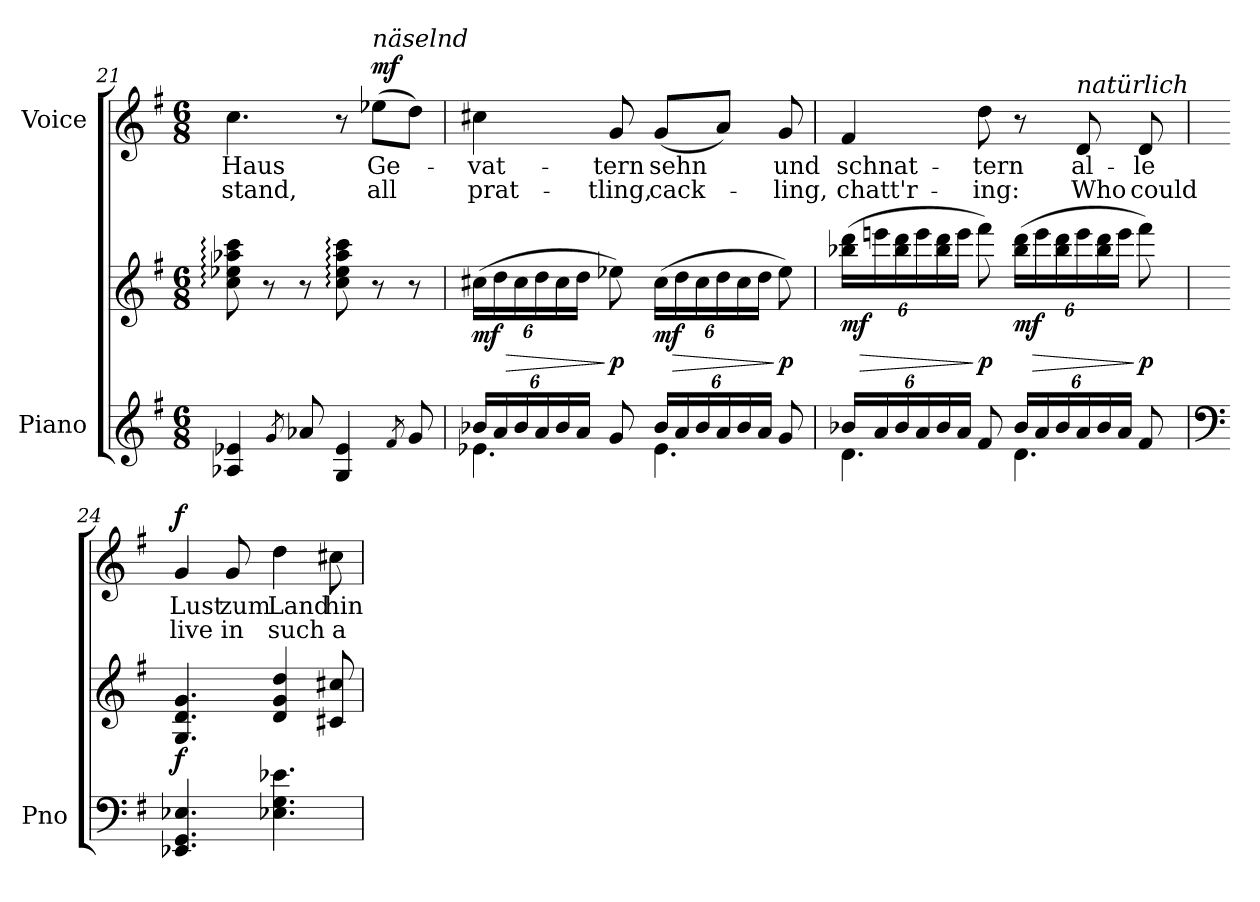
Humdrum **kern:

**kern	**kern	**dynam	**kern	**text	**text	**dynam
*part2	*part2	*part2	*part1	*part1	*part1	*part1
*staff3	*staff2	*staff2/3	*staff1	*staff1	*staff1	*staff1
*I"Piano	*	*	*I"Voice	*	*	*
*I'Pno	*	*	*	*	*	*
*clefG2	*clefG2	*	*clefG2	*	*	*
*k[f#]	*k[f#]	*	*k[f#]	*	*	*
*M6/8	*M6/8	*	*M6/8	*	*	*
=21	=21	=21	=21	=21	=21	=21
!	!	!	!	!LO:LY:b	!LO:LY:b	!
4A-X/ 4e-X/	8cc\: 8ee-X\: 8aa-X\: 8ccc\:	.	4.cc\	Haus	stand,	.
.	8r	.	.	.	.	.
8qg/	.	.	.	.	.	.
8a-X/	8r	.	.	.	.	.
4G/ 4e-/	8cc\: 8ee-\: 8aa-\: 8ccc\:	.	8r	.	.	.
!	!	!	!LO:TX:a:i:t=näselnd	!	!	!
!	!	!	!	!LO:LY:b	!LO:LY:b	!LO:DY:a
.	8r	.	(8ee-X\L	Ge-	all	mf
8qf#/	.	.	.	.	.	.
8g/	8r	.	8dd\J)	.	.	.
=22	=22	=22	=22	=22	=22	=22
*Xbrackettup	*Xbrackettup	*	*	*	*	*
*^	*	*	*	*	*	*
!	!	!	!LO:HP:b	!	!LO:LY:b	!LO:LY:b	!
!	!	!	!LO:DY:n=1:b	!	!	!	!
24b-X/LL	4.e-X\	(24cc#X\LL	> mf	4cc#X\	-vat-	prat-	.
24a/	.	24dd\	.	.	.	.	.
24b-/	.	24cc#\	.	.	.	.	.
24a/	.	24dd\	.	.	.	.	.
24b-/	.	24cc#\	.	.	.	.	.
24a/JJ	.	24dd\JJ	.	.	.	.	.
!	!	!	!LO:DY:n=2:b	!	!LO:LY:b	!LO:LY:b	!
8g/	.	8ee-X\)	] p	8g/	-tern	-tling,	.
!	!	!	!LO:DY:n=3:b	!	!LO:LY:b	!LO:LY:b	!
24b-/LL	4.e-\	(24cc#\LL	mf	(8g/L	sehn	cack-	.
!	!	!	!LO:HP:b	!	!	!	!
24a/	.	24dd\	>	.	.	.	.
24b-/	.	24cc#\	.	.	.	.	.
24a/	.	24dd\	.	8a/J)	.	.	.
24b-/	.	24cc#\	.	.	.	.	.
24a/JJ	.	24dd\JJ	.	.	.	.	.
!	!	!	!LO:DY:n=4:b	!	!LO:LY:b	!LO:LY:b	!
8g/	.	8ee-\)	] p	8g/	und	-ling,	.
!!LO:LB:g=z
=23	=23	=23	=23	=23	=23	=23	=23
!	!	!	!LO:DY:b	!	!LO:LY:b	!LO:LY:b	!
24b-X/LL	4.d\	(24bb-X\ 24ddd\LL	mf	4f#/	schnat-	chatt'r-	.
!	!	!	!LO:HP:b	!	!	!	!
24a/	.	24eeen\	>	.	.	.	.
24b-/	.	24bb-\ 24ddd\	.	.	.	.	.
24a/	.	24eee\	.	.	.	.	.
24b-/	.	24bb-\ 24ddd\	.	.	.	.	.
24a/JJ	.	24eee\JJ	.	.	.	.	.
!	!	!	!LO:DY:n=1:b	!	!LO:LY:b	!LO:LY:b	!
8f#/	.	8fff#\)	] p	8dd\	-tern	-ing:	.
!	!	!	!LO:DY:n=2:b	!	!	!	!
24b-/LL	4.d\	(24bb-\ 24ddd\LL	mf	8r	.	.	.
!	!	!	!LO:HP:b	!	!	!	!
24a/	.	24eee\	>	.	.	.	.
24b-/	.	24bb-\ 24ddd\	.	.	.	.	.
!	!	!	!	!LO:TX:a:i:t=natürlich	!	!	!
!	!	!	!	!	!LO:LY:b	!LO:LY:b	!
24a/	.	24eee\	.	8d/	al-	Who	.
24b-/	.	24bb-\ 24ddd\	.	.	.	.	.
24a/JJ	.	24eee\JJ	.	.	.	.	.
!	!	!	!LO:DY:n=3:b	!	!LO:LY:b	!LO:LY:b	!
8f#/	.	8fff#\)	] p	8d/	-le	could	.
*v	*v	*	*	*	*	*	*
=24	=24	=24	=24	=24	=24	=24
*clefF4	*	*	*	*	*	*
!	!	!LO:DY:b	!	!LO:LY:b	!LO:LY:b	!LO:DY:a
4.EE-X/ 4.GG/ 4.E-X/	4.G/ 4.d/ 4.g/	f	4g/	Lust	live	f
!	!	!	!	!LO:LY:b	!LO:LY:b	!
.	.	.	8g/	zum	in	.
!	!	!	!	!LO:LY:b	!LO:LY:b	!
4.E-X\ 4.G\ 4.e-X\	4d/ 4g/ 4dd/	.	4dd\	Land	such	.
*	*	*	*MM96	*	*	*
!	!	!	!	!LO:LY:b	!LO:LY:b	!
.	8c#X/ 8cc#X/	.	8cc#X\	hin-	a	.
=	=	=	=	=	=	=
*-	*-	*-	*-	*-	*-	*-
